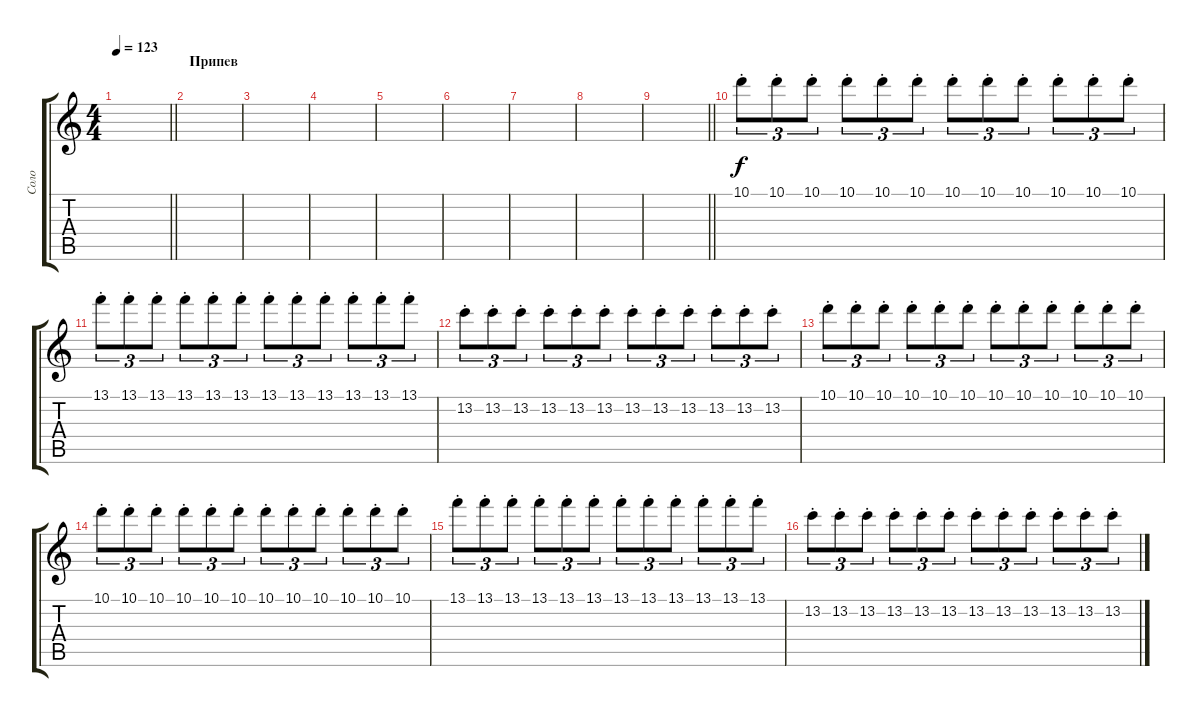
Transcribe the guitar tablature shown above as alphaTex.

\track ("Соло" "Соло") {instrument overdrivenguitar}
\staff {score tabs}
\tuning (E4 B3 G3 D3 A2 D2) {hide}
\ts (4 4)
\tempo 123
\clef g2
\barLineRight lightlight
\ks c
|
\section ("" "Припев")
|
|
|
|
|
|
|
\barLineRight lightlight
|
10.1{st}.8{tu (3 2)} 10.1{st}.8{tu (3 2)} 10.1{st}.8{tu (3 2)} 10.1{st}.8{tu (3 2)} 10.1{st}.8{tu (3 2)} 10.1{st}.8{tu (3 2)} 10.1{st}.8{tu (3 2)} 10.1{st}.8{tu (3 2)} 10.1{st}.8{tu (3 2)} 10.1{st}.8{tu (3 2)} 10.1{st}.8{tu (3 2)} 10.1{st}.8{tu (3 2)} |
13.1{st}.8{tu (3 2)} 13.1{st}.8{tu (3 2)} 13.1{st}.8{tu (3 2)} 13.1{st}.8{tu (3 2)} 13.1{st}.8{tu (3 2)} 13.1{st}.8{tu (3 2)} 13.1{st}.8{tu (3 2)} 13.1{st}.8{tu (3 2)} 13.1{st}.8{tu (3 2)} 13.1{st}.8{tu (3 2)} 13.1{st}.8{tu (3 2)} 13.1{st}.8{tu (3 2)} |
13.2{st}.8{tu (3 2)} 13.2{st}.8{tu (3 2)} 13.2{st}.8{tu (3 2)} 13.2{st}.8{tu (3 2)} 13.2{st}.8{tu (3 2)} 13.2{st}.8{tu (3 2)} 13.2{st}.8{tu (3 2)} 13.2{st}.8{tu (3 2)} 13.2{st}.8{tu (3 2)} 13.2{st}.8{tu (3 2)} 13.2{st}.8{tu (3 2)} 13.2{st}.8{tu (3 2)} |
10.1{st}.8{tu (3 2)} 10.1{st}.8{tu (3 2)} 10.1{st}.8{tu (3 2)} 10.1{st}.8{tu (3 2)} 10.1{st}.8{tu (3 2)} 10.1{st}.8{tu (3 2)} 10.1{st}.8{tu (3 2)} 10.1{st}.8{tu (3 2)} 10.1{st}.8{tu (3 2)} 10.1{st}.8{tu (3 2)} 10.1{st}.8{tu (3 2)} 10.1{st}.8{tu (3 2)} |
10.1{st}.8{tu (3 2)} 10.1{st}.8{tu (3 2)} 10.1{st}.8{tu (3 2)} 10.1{st}.8{tu (3 2)} 10.1{st}.8{tu (3 2)} 10.1{st}.8{tu (3 2)} 10.1{st}.8{tu (3 2)} 10.1{st}.8{tu (3 2)} 10.1{st}.8{tu (3 2)} 10.1{st}.8{tu (3 2)} 10.1{st}.8{tu (3 2)} 10.1{st}.8{tu (3 2)} |
13.1{st}.8{tu (3 2)} 13.1{st}.8{tu (3 2)} 13.1{st}.8{tu (3 2)} 13.1{st}.8{tu (3 2)} 13.1{st}.8{tu (3 2)} 13.1{st}.8{tu (3 2)} 13.1{st}.8{tu (3 2)} 13.1{st}.8{tu (3 2)} 13.1{st}.8{tu (3 2)} 13.1{st}.8{tu (3 2)} 13.1{st}.8{tu (3 2)} 13.1{st}.8{tu (3 2)} |
13.2{st}.8{tu (3 2)} 13.2{st}.8{tu (3 2)} 13.2{st}.8{tu (3 2)} 13.2{st}.8{tu (3 2)} 13.2{st}.8{tu (3 2)} 13.2{st}.8{tu (3 2)} 13.2{st}.8{tu (3 2)} 13.2{st}.8{tu (3 2)} 13.2{st}.8{tu (3 2)} 13.2{st}.8{tu (3 2)} 13.2{st}.8{tu (3 2)} 13.2{st}.8{tu (3 2)}
